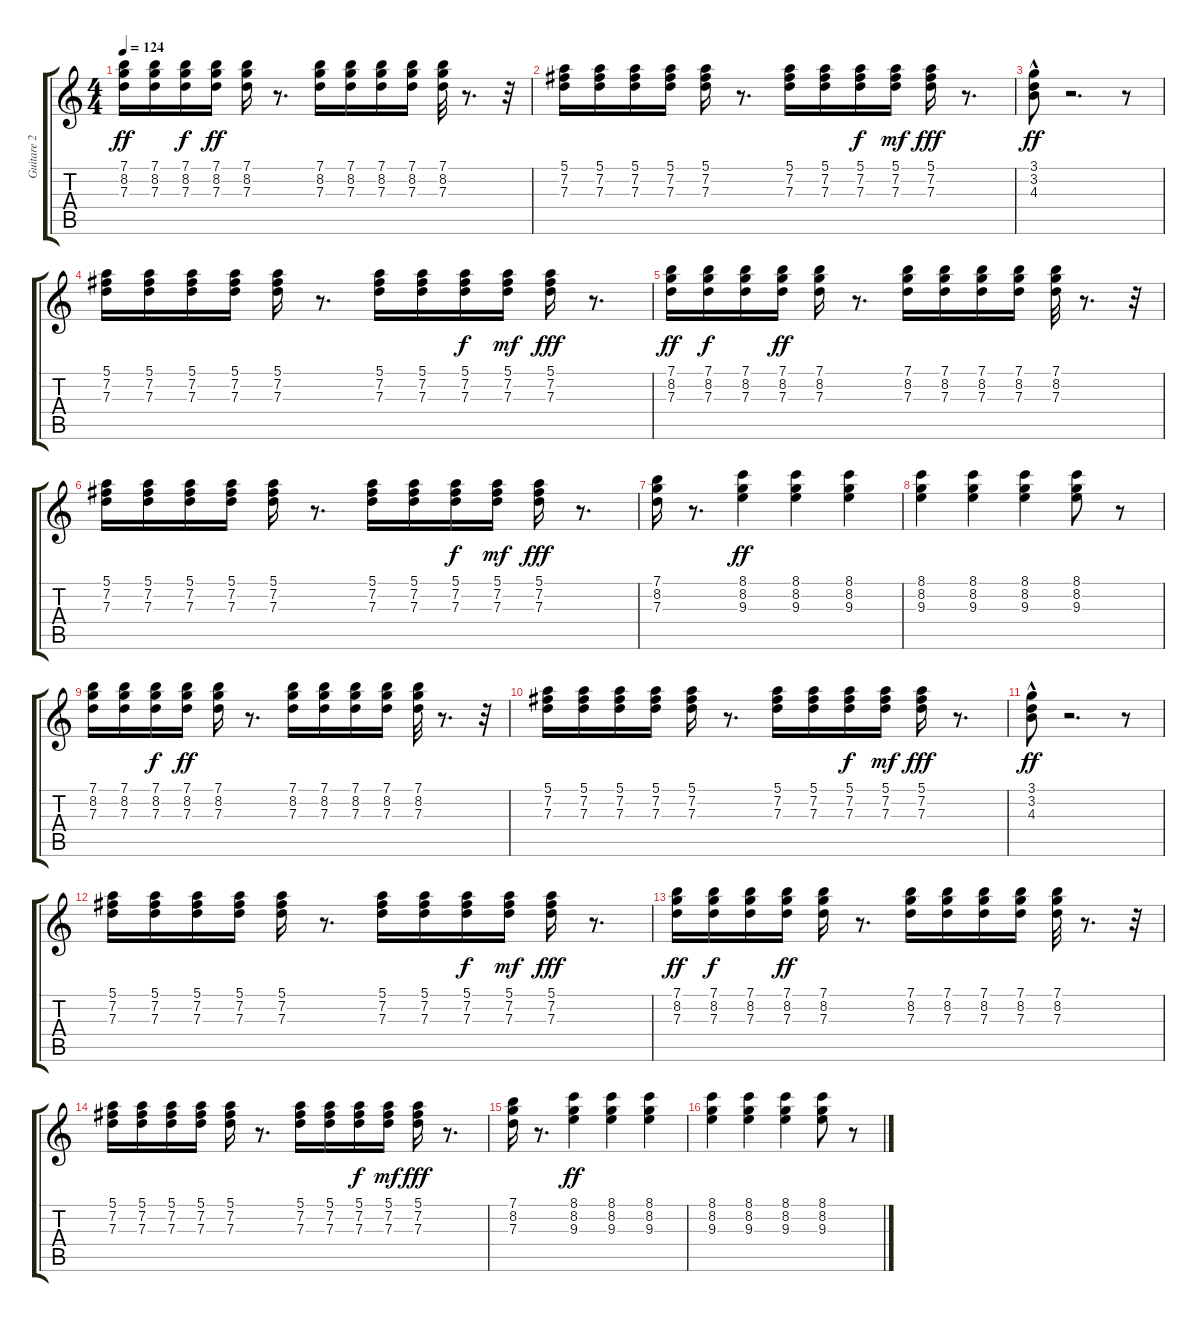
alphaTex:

\track ("Guitare 2" "Guitare 2") {instrument acousticguitarsteel}
\staff {score tabs}
\tuning (E4 B3 G3 D3 A2 E2) {hide}
\ts (4 4)
\tempo 124
\clef g2
\ks c
(7.1 8.2 7.3).16{dy ff} (7.1 8.2 7.3).16 (7.1 8.2 7.3).16{dy f} (7.1 8.2 7.3).16{dy ff} (7.1 8.2 7.3).16 r.8{d} (7.1 8.2 7.3).16 (7.1 8.2 7.3).16 (7.1 8.2 7.3).16 (7.1 8.2 7.3).16 (7.1 8.2 7.3).32 r.8{d} r.32 |
(5.1 7.2 7.3).16 (5.1 7.2 7.3).16 (5.1 7.2 7.3).16 (5.1 7.2 7.3).16 (5.1 7.2 7.3).16 r.8{d} (5.1 7.2 7.3).16 (5.1 7.2 7.3).16 (5.1 7.2 7.3).16{dy f} (5.1 7.2 7.3).16{dy mf} (5.1 7.2 7.3).16{dy fff} r.8{d} |
(3.1 3.2{hac} 4.3).8{dy ff} r.2{d} r.8 |
(5.1 7.2 7.3).16 (5.1 7.2 7.3).16 (5.1 7.2 7.3).16 (5.1 7.2 7.3).16 (5.1 7.2 7.3).16 r.8{d} (5.1 7.2 7.3).16 (5.1 7.2 7.3).16 (5.1 7.2 7.3).16{dy f} (5.1 7.2 7.3).16{dy mf} (5.1 7.2 7.3).16{dy fff} r.8{d} |
(7.1 8.2 7.3).16{dy ff} (7.1 8.2 7.3).16{dy f} (7.1 8.2 7.3).16 (7.1 8.2 7.3).16{dy ff} (7.1 8.2 7.3).16 r.8{d} (7.1 8.2 7.3).16 (7.1 8.2 7.3).16 (7.1 8.2 7.3).16 (7.1 8.2 7.3).16 (7.1 8.2 7.3).32 r.8{d} r.32 |
(5.1 7.2 7.3).16 (5.1 7.2 7.3).16 (5.1 7.2 7.3).16 (5.1 7.2 7.3).16 (5.1 7.2 7.3).16 r.8{d} (5.1 7.2 7.3).16 (5.1 7.2 7.3).16 (5.1 7.2 7.3).16{dy f} (5.1 7.2 7.3).16{dy mf} (5.1 7.2 7.3).16{dy fff} r.8{d} |
(7.1 8.2 7.3).16 r.8{d} (8.1 8.2 9.3).4{dy ff} (8.1 8.2 9.3).4 (8.1 8.2 9.3).4 |
(8.1 8.2 9.3).4 (8.1 8.2 9.3).4 (8.1 8.2 9.3).4 (8.1 8.2 9.3).8 r.8 |
(7.1 8.2 7.3).16 (7.1 8.2 7.3).16 (7.1 8.2 7.3).16{dy f} (7.1 8.2 7.3).16{dy ff} (7.1 8.2 7.3).16 r.8{d} (7.1 8.2 7.3).16 (7.1 8.2 7.3).16 (7.1 8.2 7.3).16 (7.1 8.2 7.3).16 (7.1 8.2 7.3).32 r.8{d} r.32 |
(5.1 7.2 7.3).16 (5.1 7.2 7.3).16 (5.1 7.2 7.3).16 (5.1 7.2 7.3).16 (5.1 7.2 7.3).16 r.8{d} (5.1 7.2 7.3).16 (5.1 7.2 7.3).16 (5.1 7.2 7.3).16{dy f} (5.1 7.2 7.3).16{dy mf} (5.1 7.2 7.3).16{dy fff} r.8{d} |
(3.1 3.2{hac} 4.3).8{dy ff} r.2{d} r.8 |
(5.1 7.2 7.3).16 (5.1 7.2 7.3).16 (5.1 7.2 7.3).16 (5.1 7.2 7.3).16 (5.1 7.2 7.3).16 r.8{d} (5.1 7.2 7.3).16 (5.1 7.2 7.3).16 (5.1 7.2 7.3).16{dy f} (5.1 7.2 7.3).16{dy mf} (5.1 7.2 7.3).16{dy fff} r.8{d} |
(7.1 8.2 7.3).16{dy ff} (7.1 8.2 7.3).16{dy f} (7.1 8.2 7.3).16 (7.1 8.2 7.3).16{dy ff} (7.1 8.2 7.3).16 r.8{d} (7.1 8.2 7.3).16 (7.1 8.2 7.3).16 (7.1 8.2 7.3).16 (7.1 8.2 7.3).16 (7.1 8.2 7.3).32 r.8{d} r.32 |
(5.1 7.2 7.3).16 (5.1 7.2 7.3).16 (5.1 7.2 7.3).16 (5.1 7.2 7.3).16 (5.1 7.2 7.3).16 r.8{d} (5.1 7.2 7.3).16 (5.1 7.2 7.3).16 (5.1 7.2 7.3).16{dy f} (5.1 7.2 7.3).16{dy mf} (5.1 7.2 7.3).16{dy fff} r.8{d} |
(7.1 8.2 7.3).16 r.8{d} (8.1 8.2 9.3).4{dy ff} (8.1 8.2 9.3).4 (8.1 8.2 9.3).4 |
(8.1 8.2 9.3).4 (8.1 8.2 9.3).4 (8.1 8.2 9.3).4 (8.1 8.2 9.3).8 r.8
